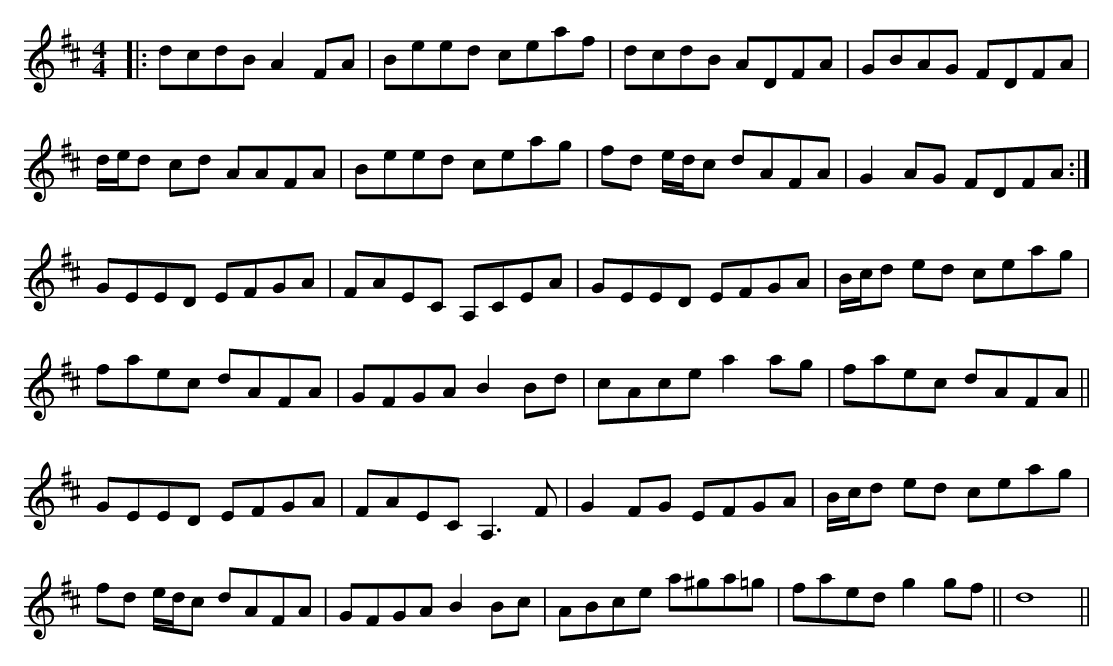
X:1
M:4/4
K:D
|:dcdB A2FA|Beed ceaf|dcdB ADFA|GBAG FDFA|
d1/2e1/2d cd AAFA|Beed ceag|fd e1/2d1/2c dAFA|G2AG FDFA:|
GEED EFGA|FAEC A,CEA|GEED EFGA|B1/2c1/2d ed ceag|
faec dAFA|GFGA B2 Bd|cAce a2ag|faec dAFA||
GEED EFGA|FAEC A,3F|G2FG EFGA|B1/2c1/2d ed ceag|
fd e1/2d1/2c dAFA|GFGA B2Bc|ABce a^ga=g|faed g2 gf||d8||
